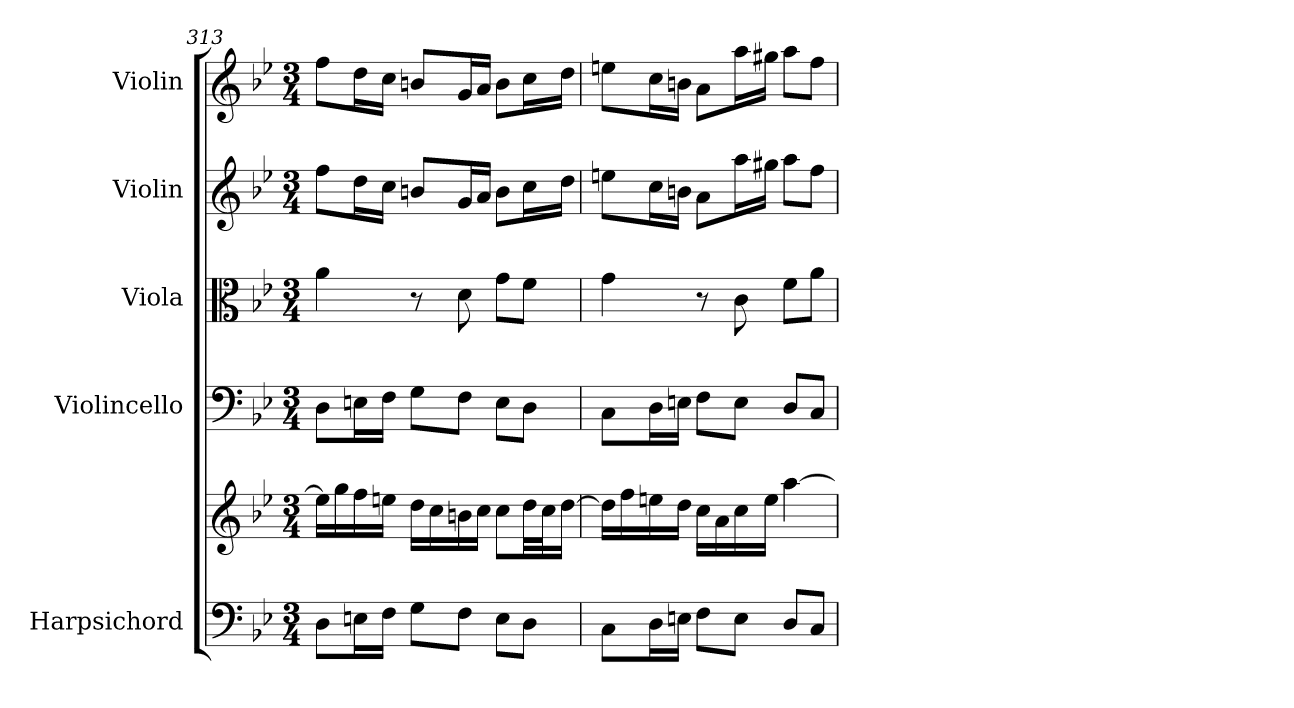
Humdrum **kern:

**kern	**kern	**kern	**kern	**kern	**kern
*part5	*part5	*part4	*part3	*part2	*part1
*staff6	*staff5	*staff4	*staff3	*staff2	*staff1
*I"Harpsichord	*	*I"Violincello	*I"Viola	*I"Violin	*I"Violin
*I'Hpschd	*	*I'Vc	*I'Vla	*I'Vln	*I'Vln
*clefF4	*clefG2	*clefF4	*clefC3	*clefG2	*clefG2
*k[b-e-]	*k[b-e-]	*k[b-e-]	*k[b-e-]	*k[b-e-]	*k[b-e-]
*M3/4	*M3/4	*M3/4	*M3/4	*M3/4	*M3/4
=313	=313	=313	=313	=313	=313
8D\L	16ee\LL]	8D\L	4a\	8ff\L	8ff\L
.	16gg\	.	.	.	.
16En\L	16ff\	16En\L	.	16dd\L	16dd\L
16F\JJ	16een\JJ	16F\JJ	.	16cc\JJ	16cc\JJ
8G\L	16dd\LL	8G\L	8r	8bn/L	8bn/L
.	16cc\	.	.	.	.
8F\J	16bn\	8F\J	8d\	16g/L	16g/L
.	16cc\JJ	.	.	16a/JJ	16a/JJ
8E\L	8cc\L	8E\L	8g\L	8b\L	8b\L
8D\J	32dd\LL	8D\J	8f\J	16cc\L	16cc\L
.	32cc\J	.	.	.	.
.	[16dd\JJ	.	.	16dd\JJ	16dd\JJ
!!LO:PB:g=z
=314	=314	=314	=314	=314	=314
8C\L	16dd\LL]	8C\L	4g\	8een\L	8een\L
.	16ff\	.	.	.	.
16D\L	16een\	16D\L	.	16cc\L	16cc\L
16En\JJ	16dd\JJ	16En\JJ	.	16bn\JJ	16bn\JJ
8F\L	16cc\LL	8F\L	8r	8a\L	8a\L
.	16a\	.	.	.	.
8E\J	16cc\	8E\J	8c\	16aa\L	16aa\L
.	16ee\JJ	.	.	16gg#X\JJ	16gg#X\JJ
8D/L	[4aa\	8D/L	8f\L	8aa\L	8aa\L
8C/J	.	8C/J	8a\J	8ff\J	8ff\J
=	=	=	=	=	=
*-	*-	*-	*-	*-	*-
